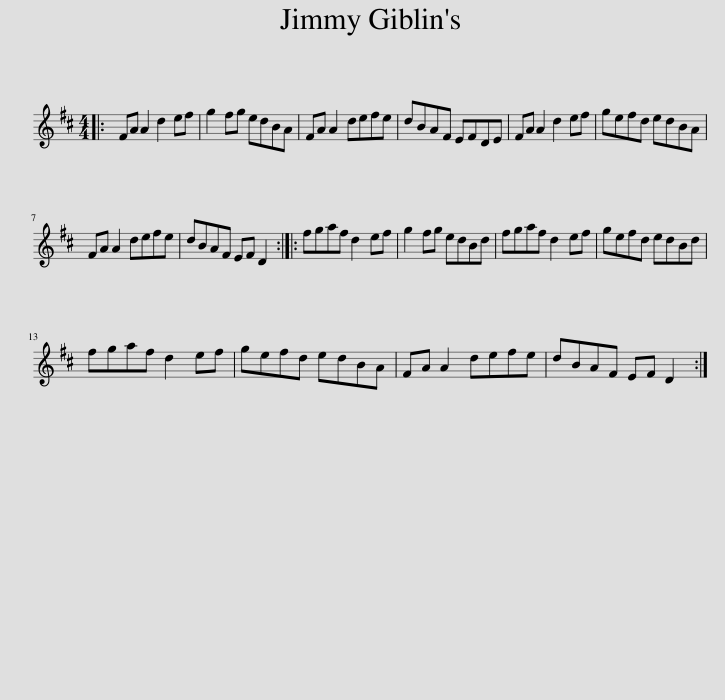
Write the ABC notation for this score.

X:1
L:1/8
M:4/4
I:linebreak $
K:D
V:1 treble
V:1
|: FA A2 d2 ef | g2 fg edBA | FA A2 defe | dBAF EFDE | FA A2 d2 ef | %5
 gefd edBA |$ FA A2 defe | dBAF EF D2 :: fgaf d2 ef | g2 fg edBd | %10
 fgaf d2 ef | gefd edBd |$ fgaf d2 ef | gefd edBA | FA A2 defe | %15
 dBAF EF D2 :| %16
